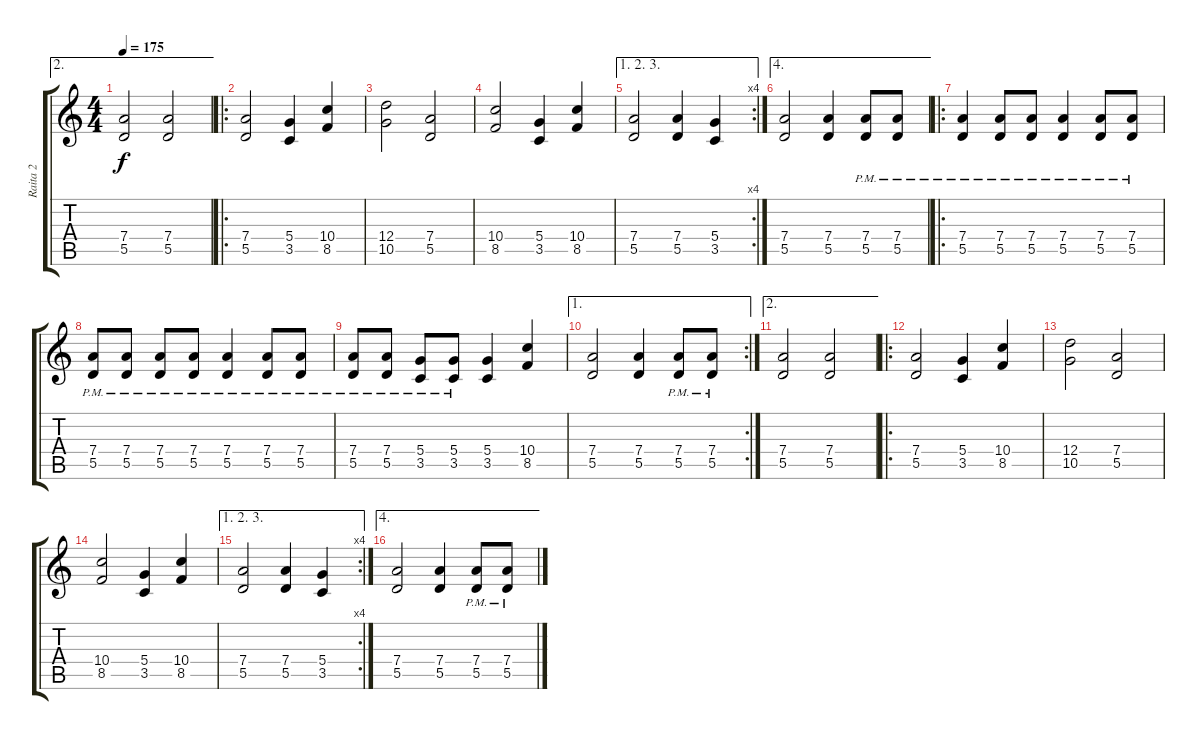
\track ("Raita 2" "Raita 2") {instrument distortionguitar}
\staff {score tabs}
\tuning (E4 B3 G3 D3 A2 E2) {hide}
\ae 2
\ts (4 4)
\tempo 175
\clef g2
\ks c
(7.4 5.5).2{dy f} (7.4 5.5).2 |
\ro
(7.4 5.5).2 (5.4 3.5).4 (10.4 8.5).4 |
(12.4 10.5).2 (7.4 5.5).2 |
(10.4 8.5).2 (5.4 3.5).4 (10.4 8.5).4 |
\ae (1 2 3)
\rc 4
(7.4 5.5).2 (7.4 5.5).4 (5.4 3.5).4 |
\ae 4
(7.4 5.5).2 (7.4 5.5).4 (7.4{pm} 5.5{pm}).8 (7.4{pm} 5.5{pm}).8 |
\ro
(7.4{pm} 5.5{pm}).4 (7.4{pm} 5.5{pm}).8 (7.4{pm} 5.5{pm}).8 (7.4{pm} 5.5{pm}).4 (7.4{pm} 5.5{pm}).8 (7.4{pm} 5.5{pm}).8 |
(7.4{pm} 5.5{pm}).8 (7.4{pm} 5.5{pm}).8 (7.4{pm} 5.5{pm}).8 (7.4{pm} 5.5{pm}).8 (7.4{pm} 5.5{pm}).4 (7.4{pm} 5.5{pm}).8 (7.4{pm} 5.5{pm}).8 |
(7.4{pm} 5.5{pm}).8 (7.4{pm} 5.5{pm}).8 (5.4{pm} 3.5{pm}).8 (5.4{pm} 3.5{pm}).8 (5.4 3.5).4 (10.4 8.5).4 |
\ae 1
\rc 2
(7.4 5.5).2 (7.4 5.5).4 (7.4{pm} 5.5{pm}).8 (7.4{pm} 5.5{pm}).8 |
\ae 2
(7.4 5.5).2 (7.4 5.5).2 |
\ro
(7.4 5.5).2 (5.4 3.5).4 (10.4 8.5).4 |
(12.4 10.5).2 (7.4 5.5).2 |
(10.4 8.5).2 (5.4 3.5).4 (10.4 8.5).4 |
\ae (1 2 3)
\rc 4
(7.4 5.5).2 (7.4 5.5).4 (5.4 3.5).4 |
\ae 4
(7.4 5.5).2 (7.4 5.5).4 (7.4{pm} 5.5{pm}).8 (7.4{pm} 5.5{pm}).8
